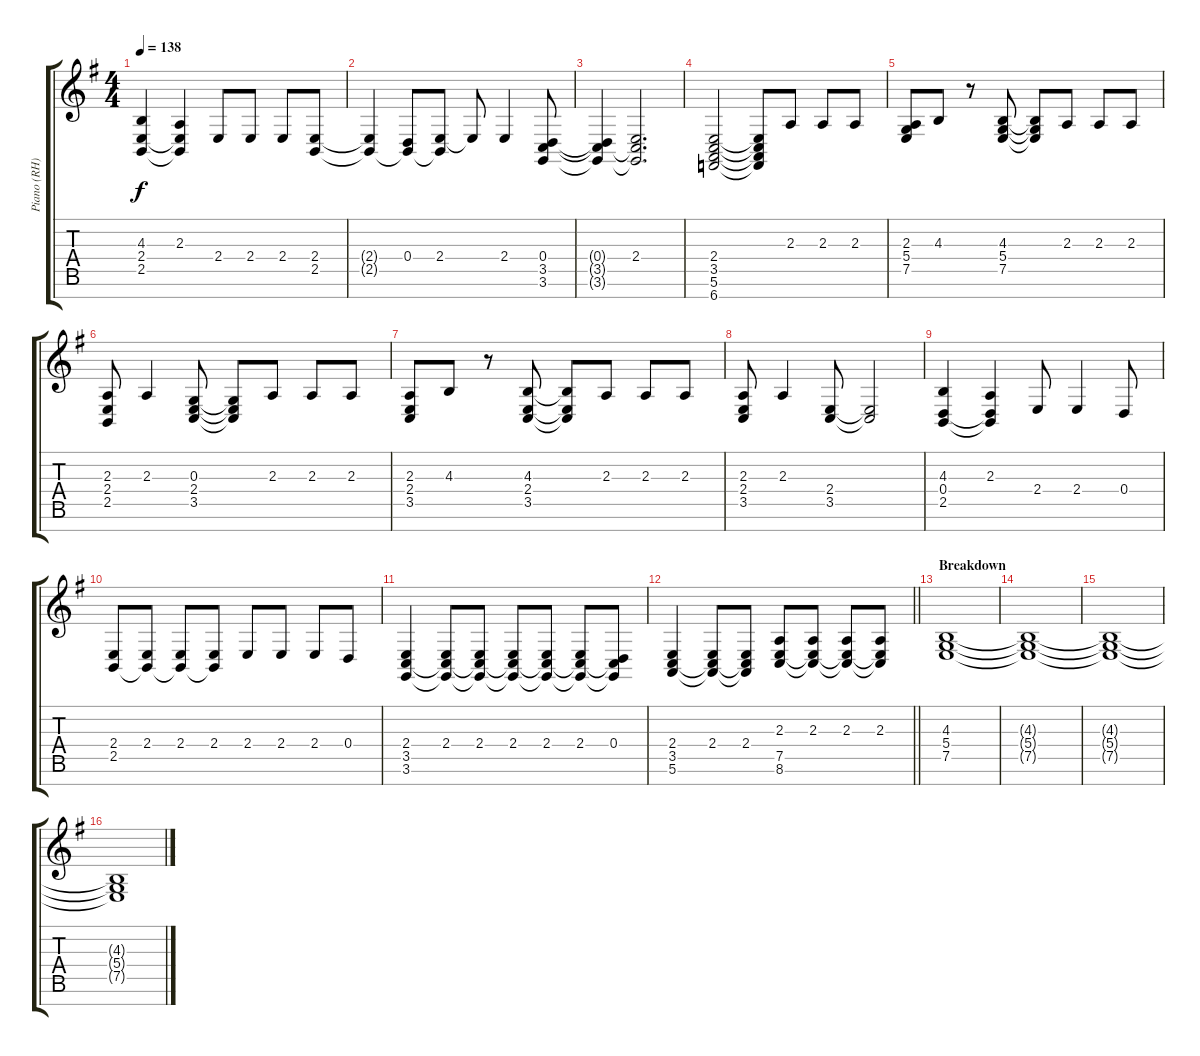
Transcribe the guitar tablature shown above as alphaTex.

\track ("Piano (RH)" "Piano (RH)") {instrument acousticgrandpiano}
\staff {score tabs}
\tuning (E4 B3 G3 D3 A2 E2 B1) {hide}
\ts (4 4)
\tempo 138
\clef g2
\ks g
(4.3 2.4 2.5).4{dy f} (2.3 2.4{t} 2.5{t}).4 2.4.8 2.4.8 2.4.8 (2.4 2.5).8 |
(2.4{t} 2.5{t}).4 (0.4 2.5{t}).8 (2.4 2.5{t}).8 2.4{t}.8 2.4.4 (0.4 3.5 3.6).8 |
(0.4{t} 3.5{t} 3.6{t}).4 (2.4 3.5{t} 3.6{t}).2{d} |
(2.4 3.5 5.6 6.7).2 (2.4{t} 3.5{t} 5.6{t} 6.7{t}).8 2.3.8 2.3.8 2.3.8 |
(2.3 5.4 7.5).8 4.3.8 r.8 (4.3 5.4 7.5).8 (4.3{t} 5.4{t} 7.5{t}).8 2.3.8 2.3.8 2.3.8 |
(2.3 2.4 2.5).8 2.3.4 (0.3 2.4 3.5).8 (0.3{t} 2.4{t} 3.5{t}).8 2.3.8 2.3.8 2.3.8 |
(2.3 2.4 3.5).8 4.3.8 r.8 (4.3 2.4 3.5).8 (4.3{t} 2.4{t} 3.5{t}).8 2.3.8 2.3.8 2.3.8 |
(2.3 2.4 3.5).8 2.3.4 (2.4 3.5).8 (2.4{t} 3.5{t}).2 |
(4.3 0.4 2.5).4 (2.3 0.4{t} 2.5{t}).4 2.4.8 2.4.4 0.4.8 |
(2.4 2.5).8 (2.4 2.5{t}).8 (2.4 2.5{t}).8 (2.4 2.5{t}).8 2.4.8 2.4.8 2.4.8 0.4.8 |
(2.4 3.5 3.6).4 (2.4 3.5{t} 3.6{t}).8 (2.4 3.5{t} 3.6{t}).8 (2.4 3.5{t} 3.6{t}).8 (2.4 3.5{t} 3.6{t}).8 (2.4 3.5{t} 3.6{t}).8 (0.4 3.5{t} 3.6{t}).8 |
\barLineRight lightlight
(2.4 3.5 5.6).4 (2.4 3.5{t} 5.6{t}).8 (2.4 3.5{t} 5.6{t}).8 (2.3 7.5 8.6).8 (2.3 7.5{t} 8.6{t}).8 (2.3 7.5{t} 8.6{t}).8 (2.3 7.5{t} 8.6{t}).8 |
\section ("" "Breakdown")
(4.3 5.4 7.5).1 |
(4.3{t} 5.4{t} 7.5{t}).1 |
(4.3{t} 5.4{t} 7.5{t}).1 |
(4.3{t} 5.4{t} 7.5{t}).1
